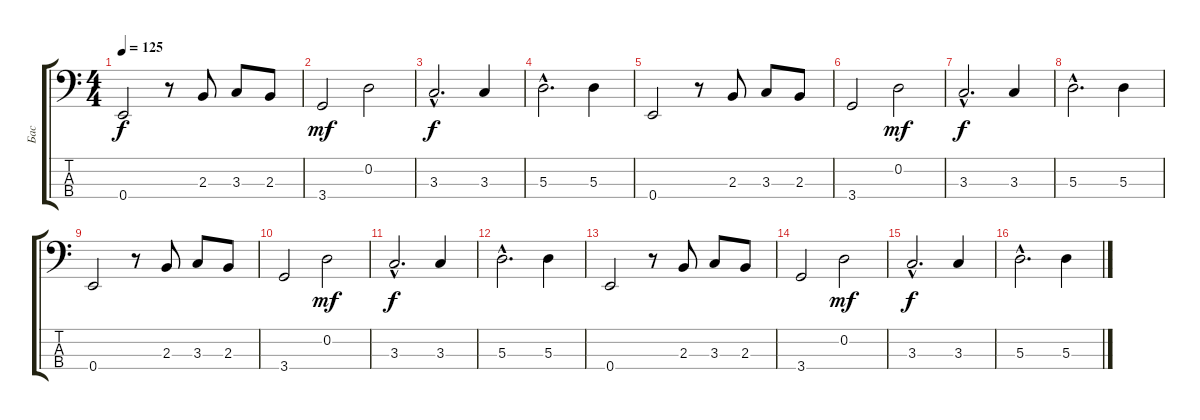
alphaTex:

\track ("Бас" "Бас") {instrument electricbassfinger}
\staff {score tabs}
\tuning (G2 D2 A1 E1) {hide}
\ts (4 4)
\tempo 125
\clef f4
\ks c
0.4.2{dy f} r.8 2.3.8 3.3.8 2.3.8 |
3.4.2{dy mf} 0.2.2 |
3.3{hac}.2{d dy f instrument electricbassfinger} 3.3.4 |
5.3{hac}.2{d} 5.3.4 |
0.4.2 r.8 2.3.8 3.3.8 2.3.8 |
3.4.2 0.2.2{dy mf} |
3.3{hac}.2{d dy f} 3.3.4 |
5.3{hac}.2{d} 5.3.4 |
0.4.2 r.8 2.3.8 3.3.8 2.3.8 |
3.4.2 0.2.2{dy mf} |
3.3{hac}.2{d dy f} 3.3.4 |
5.3{hac}.2{d} 5.3.4 |
0.4.2 r.8 2.3.8 3.3.8 2.3.8 |
3.4.2 0.2.2{dy mf} |
3.3{hac}.2{d dy f} 3.3.4 |
5.3{hac}.2{d} 5.3.4
